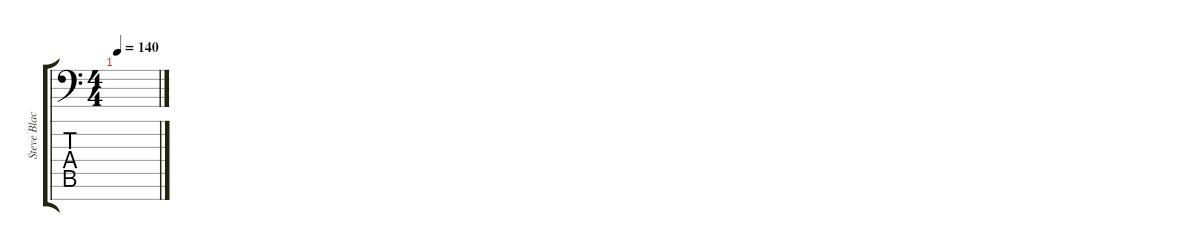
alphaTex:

\track ("Steve Blacke - Strings" "Steve Blac") {instrument overdrivenguitar}
\staff {score tabs}
\tuning (E4 B3 G3 D3 A2 E2 C-1) {hide}
\ts (4 4)
\tempo 140
\clef f4
\ks c
